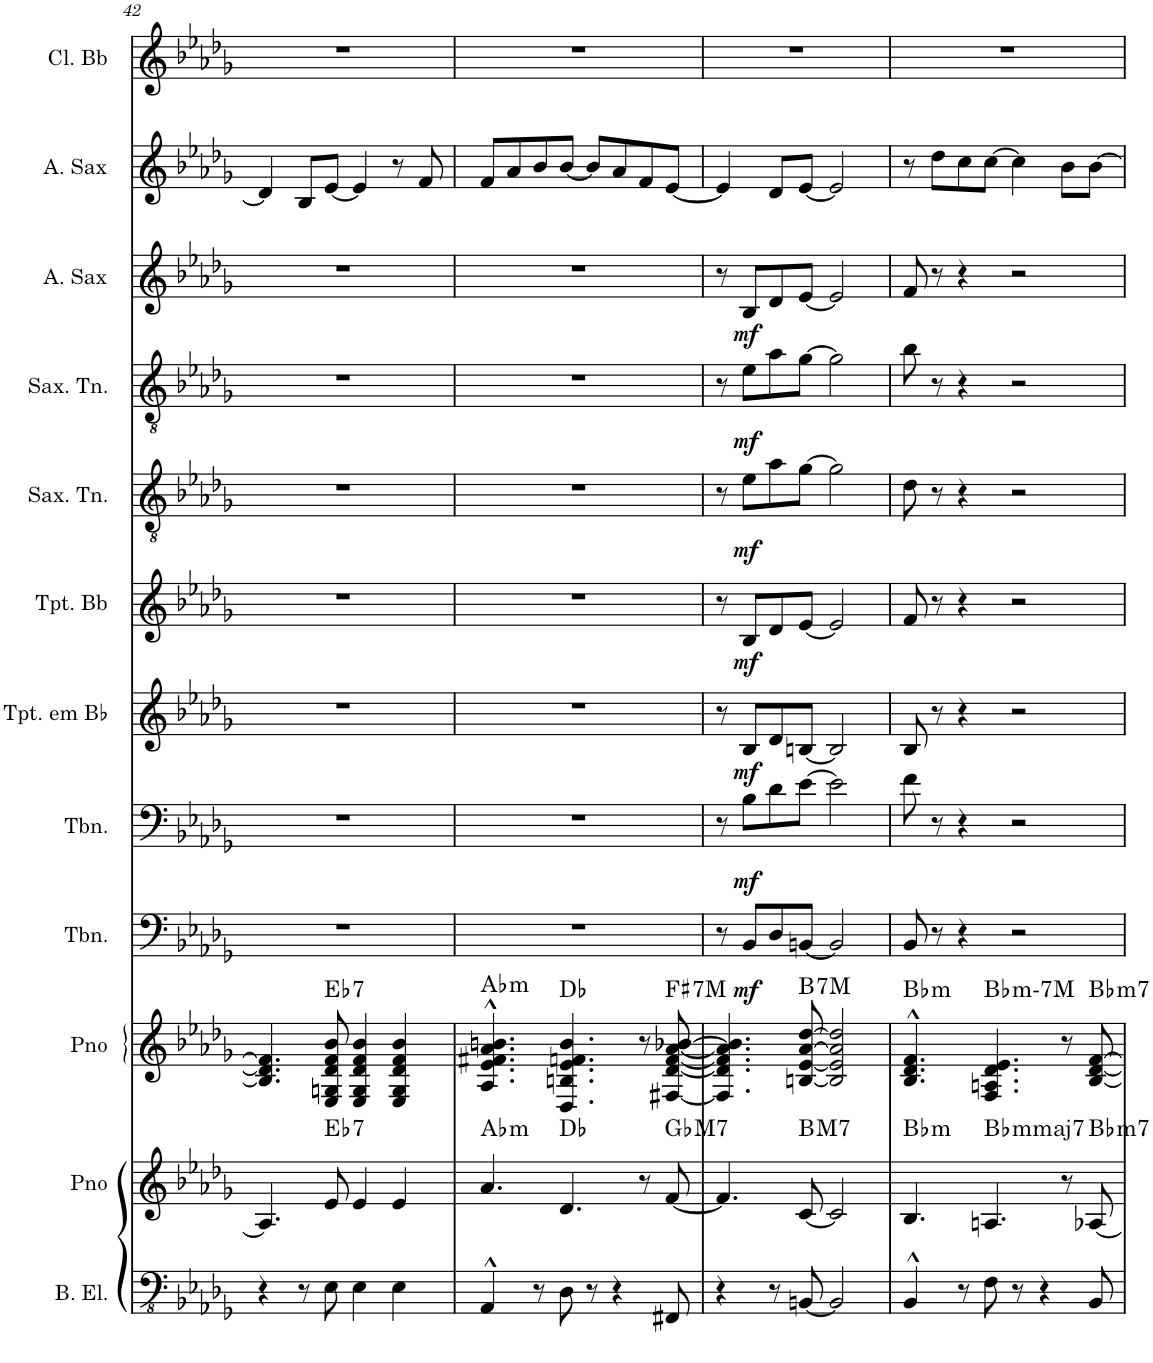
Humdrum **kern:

**kern	**kern	**kern	**harte	**kern	**dynam	**kern	**dynam	**kern	**dynam	**kern	**dynam	**kern	**dynam	**kern	**dynam	**kern	**dynam	**kern	**kern
*part12	*part11	*part10	*part10	*part9	*part9	*part8	*part8	*part7	*part7	*part6	*part6	*part5	*part5	*part4	*part4	*part3	*part3	*part2	*part1
*staff12	*staff11	*staff10	*	*staff9	*staff9	*staff8	*staff8	*staff7	*staff7	*staff6	*staff6	*staff5	*staff5	*staff4	*staff4	*staff3	*staff3	*staff2	*staff1
*I"Baixo elétrico	*I"Piano	*I"Piano	*	*I"Trombone	*	*I"Trombone	*	*I"Trompete em Bb	*	*I"Trompete Bb	*	*I"Saxofone Tenor	*	*I"Saxofone Tenor	*	*I"Saxofone Alto	*	*I"Saxofone Alto	*I"Clarineta Bb
*I'B. El.	*I'Pno	*I'Pno	*	*I'Tbn.	*	*I'Tbn.	*	*I'Tpt. em Bb	*	*I'Tpt. Bb	*	*I'Sax. Tn.	*	*I'Sax. Tn.	*	*	*	*	*I'Cl. Bb
!!LO:PB:g=z
*clefFv4	*clefG2	*clefG2	*	*clefF4	*	*clefF4	*	*clefG2	*	*clefG2	*	*clefGv2	*	*clefGv2	*	*clefG2	*	*clefG2	*clefG2
*	*	*	*	*	*	*	*	*ITrd1c2	*	*ITrd1c2	*	*ITrd8c14	*	*ITrd8c14	*	*ITrd5c9	*	*ITrd5c9	*ITrd1c2
*k[b-e-a-d-g-]	*k[b-e-a-d-g-]	*k[b-e-a-d-g-]	*	*k[b-e-a-d-g-]	*	*k[b-e-a-d-g-]	*	*k[b-e-a-d-g-]	*	*k[b-e-a-d-g-]	*	*k[b-e-a-d-g-]	*	*k[b-e-a-d-g-]	*	*k[b-e-a-d-g-]	*	*k[b-e-a-d-g-]	*k[b-e-a-d-g-]
*M4/4	*M4/4	*M4/4	*	*M4/4	*	*M4/4	*	*M4/4	*	*M4/4	*	*M4/4	*	*M4/4	*	*M4/4	*	*M4/4	*M4/4
=42	=42	=42	=42	=42	=42	=42	=42	=42	=42	=42	=42	=42	=42	=42	=42	=42	=42	=42	=42
4r	4.A-/]	4.B-/] 4.d-/] 4.f/]	.	1r	.	1r	.	1r	.	1r	.	1r	.	1r	.	1r	.	4d-/]	1r
8r	.	.	.	.	.	.	.	.	.	.	.	.	.	.	.	.	.	8B-/L	.
!	!	!	!LO:H:kt=7	!	!	!	!	!	!	!	!	!	!	!	!	!	!	!	!
8EE-\	8e-/	8E-/ 8Gn/ 8d-/ 8f/ 8b-/	Eb:7	.	.	.	.	.	.	.	.	.	.	.	.	.	.	[8e-/J	.
4EE-\	4e-/	4E-/ 4G/ 4d-/ 4f/ 4b-/	.	.	.	.	.	.	.	.	.	.	.	.	.	.	.	4e-/]	.
4EE-\	4e-/	4E-/ 4G/ 4d-/ 4f/ 4b-/	.	.	.	.	.	.	.	.	.	.	.	.	.	.	.	8r	.
.	.	.	.	.	.	.	.	.	.	.	.	.	.	.	.	.	.	8f/	.
=43	=43	=43	=43	=43	=43	=43	=43	=43	=43	=43	=43	=43	=43	=43	=43	=43	=43	=43	=43
!	!	!	!LO:H:kt=m	!	!	!	!	!	!	!	!	!	!	!	!	!	!	!	!
4AAA-^^/	4.a-/	4.A-/^^ 4.e-/^^ 4.f#X/^^ 4.a-/^^ 4.bn/^^	Ab:min	1r	.	1r	.	1r	.	1r	.	1r	.	1r	.	1r	.	8f/L	1r
.	.	.	.	.	.	.	.	.	.	.	.	.	.	.	.	.	.	8a-/	.
8r	.	.	.	.	.	.	.	.	.	.	.	.	.	.	.	.	.	8b-/	.
8DD-\	4.d-/	4.D-/ 4.Bn/ 4.e-/ 4.fn/ 4.b/	Db:maj	.	.	.	.	.	.	.	.	.	.	.	.	.	.	[8b-/J	.
8r	.	.	.	.	.	.	.	.	.	.	.	.	.	.	.	.	.	8b-/L]	.
4r	.	.	.	.	.	.	.	.	.	.	.	.	.	.	.	.	.	8a-/	.
.	8r	8r	.	.	.	.	.	.	.	.	.	.	.	.	.	.	.	8f/	.
!	!	!	!LO:H:kt=7	!	!	!	!	!	!	!	!	!	!	!	!	!	!	!	!
8FFF#X/	[8f/	[8F#X/ [8d-/ [8f/ [8a-/ [8b-X/	F#:7	.	.	.	.	.	.	.	.	.	.	.	.	.	.	[8e-/J	.
=44	=44	=44	=44	=44	=44	=44	=44	=44	=44	=44	=44	=44	=44	=44	=44	=44	=44	=44	=44
4r	4.f/]	4.F#/] 4.d-/] 4.f/] 4.a-/] 4.b-/]	.	8r	.	8r	.	8r	.	8r	.	8r	.	8r	.	8r	.	4e-/]	1r
!	!	!	!	!	!LO:DY:b	!	!LO:DY:b	!	!LO:DY:b	!	!LO:DY:b	!	!LO:DY:b	!	!LO:DY:b	!	!LO:DY:b	!	!
.	.	.	.	8BB-/L	mf	8B-\L	mf	8B-/L	mf	8B-/L	mf	8e-\L	mf	8e-\L	mf	8B-/L	mf	.	.
8r	.	.	.	8D-/	.	8d-\	.	8d-/	.	8d-/	.	8a-\	.	8a-\	.	8d-/	.	8d-/L	.
!	!	!	!LO:H:kt=7	!	!	!	!	!	!	!	!	!	!	!	!	!	!	!	!
[8BBBn/	[8c/	[8Bn/ [8e-/ [8a-/ [8dd-/	B:7	[8BBn/J	.	[8e-\J	.	[8Bn/J	.	[8e-/J	.	[8g-\J	.	[8g-\J	.	[8e-/J	.	[8e-/J	.
2BBB/]	2c/]	2B/] 2e-/] 2a-/] 2dd-/]	.	2BB/]	.	2e-\]	.	2B/]	.	2e-/]	.	2g-\]	.	2g-\]	.	2e-/]	.	2e-/]	.
=45	=45	=45	=45	=45	=45	=45	=45	=45	=45	=45	=45	=45	=45	=45	=45	=45	=45	=45	=45
!	!	!	!LO:H:kt=m	!	!	!	!	!	!	!	!	!	!	!	!	!	!	!	!
4BBB-^^/	4.B-/	4.B-/^^ 4.d-/^^ 4.f/^^	Bb:min	8BB-/	.	8f\	.	8B-/	.	8f/	.	8d-\	.	8b-\	.	8f/	.	8r	1r
.	.	.	.	8r	.	8r	.	8r	.	8r	.	8r	.	8r	.	8r	.	8dd-\L	.
8r	.	.	.	4r	.	4r	.	4r	.	4r	.	4r	.	4r	.	4r	.	8cc\	.
!	!	!	!LO:H:kt=mM7	!	!	!	!	!	!	!	!	!	!	!	!	!	!	!	!
8FF\	4.An/	4.F/ 4.An/ 4.d-/ 4.e-/	Bb:minmaj7(b7)	.	.	.	.	.	.	.	.	.	.	.	.	.	.	[8cc\J	.
8r	.	.	.	2r	.	2r	.	2r	.	2r	.	2r	.	2r	.	2r	.	4cc\]	.
4r	.	.	.	.	.	.	.	.	.	.	.	.	.	.	.	.	.	.	.
.	8r	8r	.	.	.	.	.	.	.	.	.	.	.	.	.	.	.	8b-\L	.
!	!	!	!LO:H:kt=m7	!	!	!	!	!	!	!	!	!	!	!	!	!	!	!	!
8BBB-/	[8A-X/	[8B-/ [8d-/ [8f/	Bb:min7	.	.	.	.	.	.	.	.	.	.	.	.	.	.	[8b-\J	.
=	=	=	=	=	=	=	=	=	=	=	=	=	=	=	=	=	=	=	=
*-	*-	*-	*-	*-	*-	*-	*-	*-	*-	*-	*-	*-	*-	*-	*-	*-	*-	*-	*-
